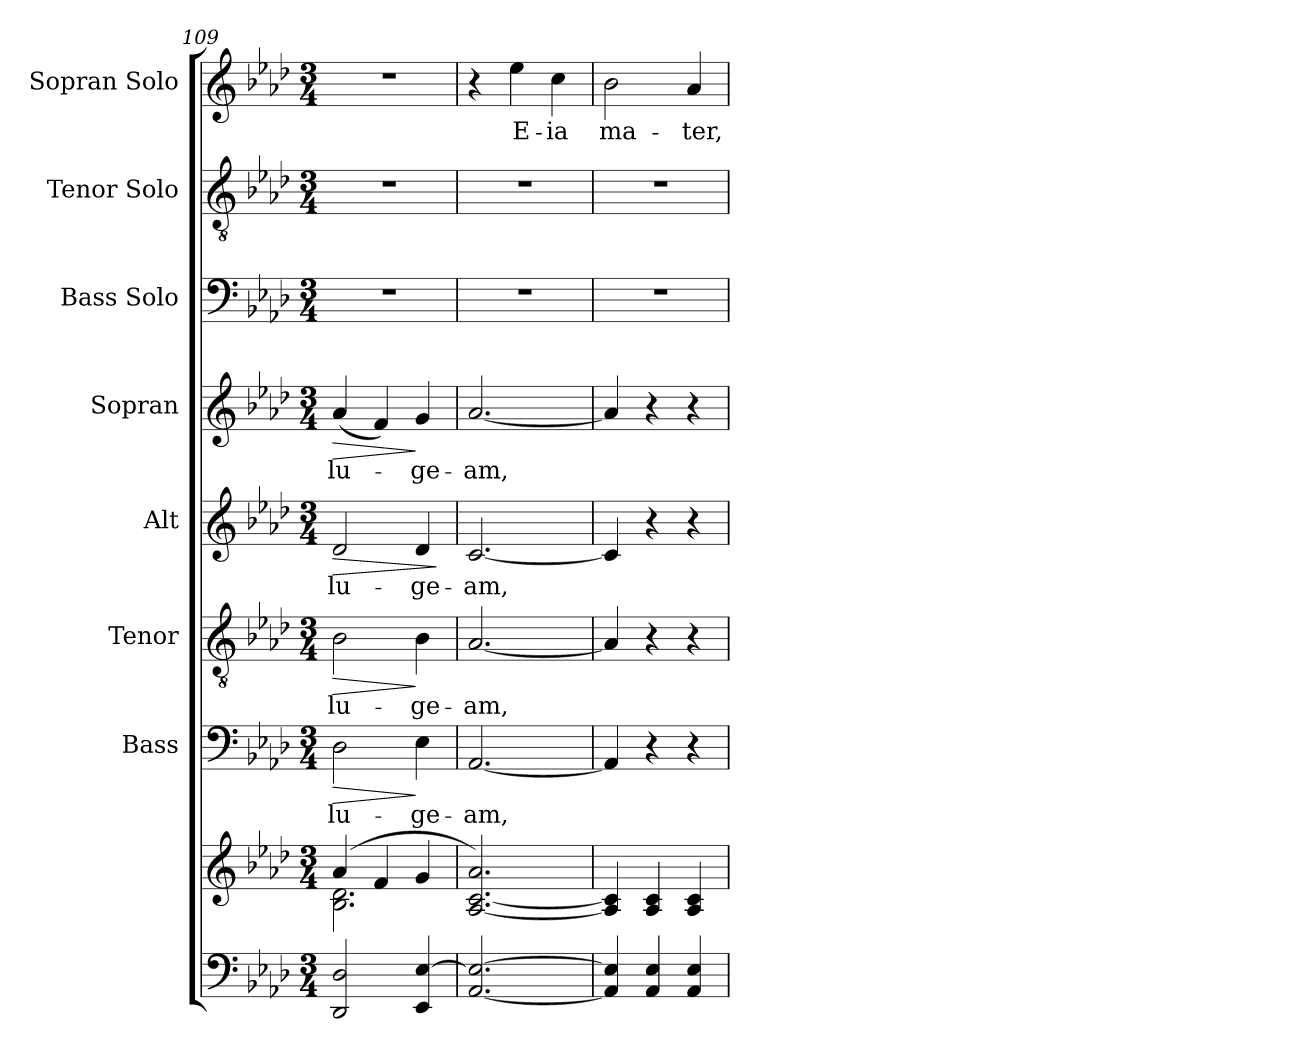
**kern	**kern	**kern	**text	**dynam	**kern	**text	**dynam	**kern	**text	**dynam	**kern	**text	**dynam	**kern	**kern	**kern	**text
*part8	*part8	*part7	*part7	*part7	*part6	*part6	*part6	*part5	*part5	*part5	*part4	*part4	*part4	*part3	*part2	*part1	*part1
*staff9	*staff8	*staff7	*staff7	*staff7	*staff6	*staff6	*staff6	*staff5	*staff5	*staff5	*staff4	*staff4	*staff4	*staff3	*staff2	*staff1	*staff1
*	*	*I"Bass	*	*	*I"Tenor	*	*	*I"Alt	*	*	*I"Sopran	*	*	*I"Bass Solo	*I"Tenor Solo	*I"Sopran Solo	*
*	*	*I'B.	*	*	*I'T.	*	*	*I'A.	*	*	*I'S.	*	*	*I'B. Solo	*I'T. Solo	*I'S. Solo	*
*clefF4	*clefG2	*clefF4	*	*	*clefGv2	*	*	*clefG2	*	*	*clefG2	*	*	*clefF4	*clefGv2	*clefG2	*
*k[b-e-a-d-]	*k[b-e-a-d-]	*k[b-e-a-d-]	*	*	*k[b-e-a-d-]	*	*	*k[b-e-a-d-]	*	*	*k[b-e-a-d-]	*	*	*k[b-e-a-d-]	*k[b-e-a-d-]	*k[b-e-a-d-]	*
*A-:	*A-:	*A-:	*	*	*A-:	*	*	*A-:	*	*	*A-:	*	*	*A-:	*A-:	*A-:	*
*M3/4	*M3/4	*M3/4	*	*	*M3/4	*	*	*M3/4	*	*	*M3/4	*	*	*M3/4	*M3/4	*M3/4	*
=109	=109	=109	=109	=109	=109	=109	=109	=109	=109	=109	=109	=109	=109	=109	=109	=109	=109
*	*^	*	*	*	*	*	*	*	*	*	*	*	*	*	*	*	*
!	!	!	!	!LO:LY:b	!LO:HP:b	!	!LO:LY:b	!LO:HP:b	!	!LO:LY:b	!LO:HP:b	!	!LO:LY:b	!LO:HP:b	!	!	!	!
2DD-/ 2D-/	(4a-/	2.B-\ 2.d-\	2D-\	lu-	>	2B-\	lu-	>	2d-/	lu-	>	(<4a-/	lu-	>	2.r	2.r	2.r	.
.	4f/	.	.	.	.	.	.	.	.	.	.	4f/)	.	.	.	.	.	.
!	!	!	!	!LO:LY:b	!	!	!LO:LY:b	!	!	!LO:LY:b	!	!	!LO:LY:b	!	!	!	!	!
4EE-/ [>4E-/	4g/	.	4E-\	-ge-	]	4B-\	-ge-	]	4d-/	-ge-	.	4g/	-ge-	]	.	.	.	.
*	*v	*v	*	*	*	*	*	*	*	*	*	*	*	*	*	*	*	*
.	.	.	.	.	.	.	.	.	.	]	.	.	.	.	.	.	.
=110	=110	=110	=110	=110	=110	=110	=110	=110	=110	=110	=110	=110	=110	=110	=110	=110	=110
!	!	!	!LO:LY:b	!	!	!LO:LY:b	!	!	!LO:LY:b	!	!	!LO:LY:b	!	!	!	!	!
[2.AA-/ 2.E-/_	[2.A-/ [2.c/ 2.a-/)	[2.AA-/	-am,	.	[2.A-/	-am,	.	[2.c/	-am,	.	[2.a-/	-am,	.	2.r	2.r	4r	.
!	!	!	!	!	!	!	!	!	!	!	!	!	!	!	!	!	!LO:LY:b
.	.	.	.	.	.	.	.	.	.	.	.	.	.	.	.	4ee-\	E-
!	!	!	!	!	!	!	!	!	!	!	!	!	!	!	!	!	!LO:LY:b
.	.	.	.	.	.	.	.	.	.	.	.	.	.	.	.	4cc\	-ia
=111	=111	=111	=111	=111	=111	=111	=111	=111	=111	=111	=111	=111	=111	=111	=111	=111	=111
!	!	!	!	!	!	!	!	!	!	!	!	!	!	!	!	!	!LO:LY:b
4AA-/] 4E-/]	4A-/] 4c/]	4AA-/]	.	.	4A-/]	.	.	4c/]	.	.	4a-/]	.	.	2.r	2.r	2b-\	ma-
4AA-/ 4E-/	4A-/ 4c/	4r	.	.	4r	.	.	4r	.	.	4r	.	.	.	.	.	.
!	!	!	!	!	!	!	!	!	!	!	!	!	!	!	!	!	!LO:LY:b
4AA-/ 4E-/	4A-/ 4c/	4r	.	.	4r	.	.	4r	.	.	4r	.	.	.	.	4a-/	-ter,
=	=	=	=	=	=	=	=	=	=	=	=	=	=	=	=	=	=
*-	*-	*-	*-	*-	*-	*-	*-	*-	*-	*-	*-	*-	*-	*-	*-	*-	*-
